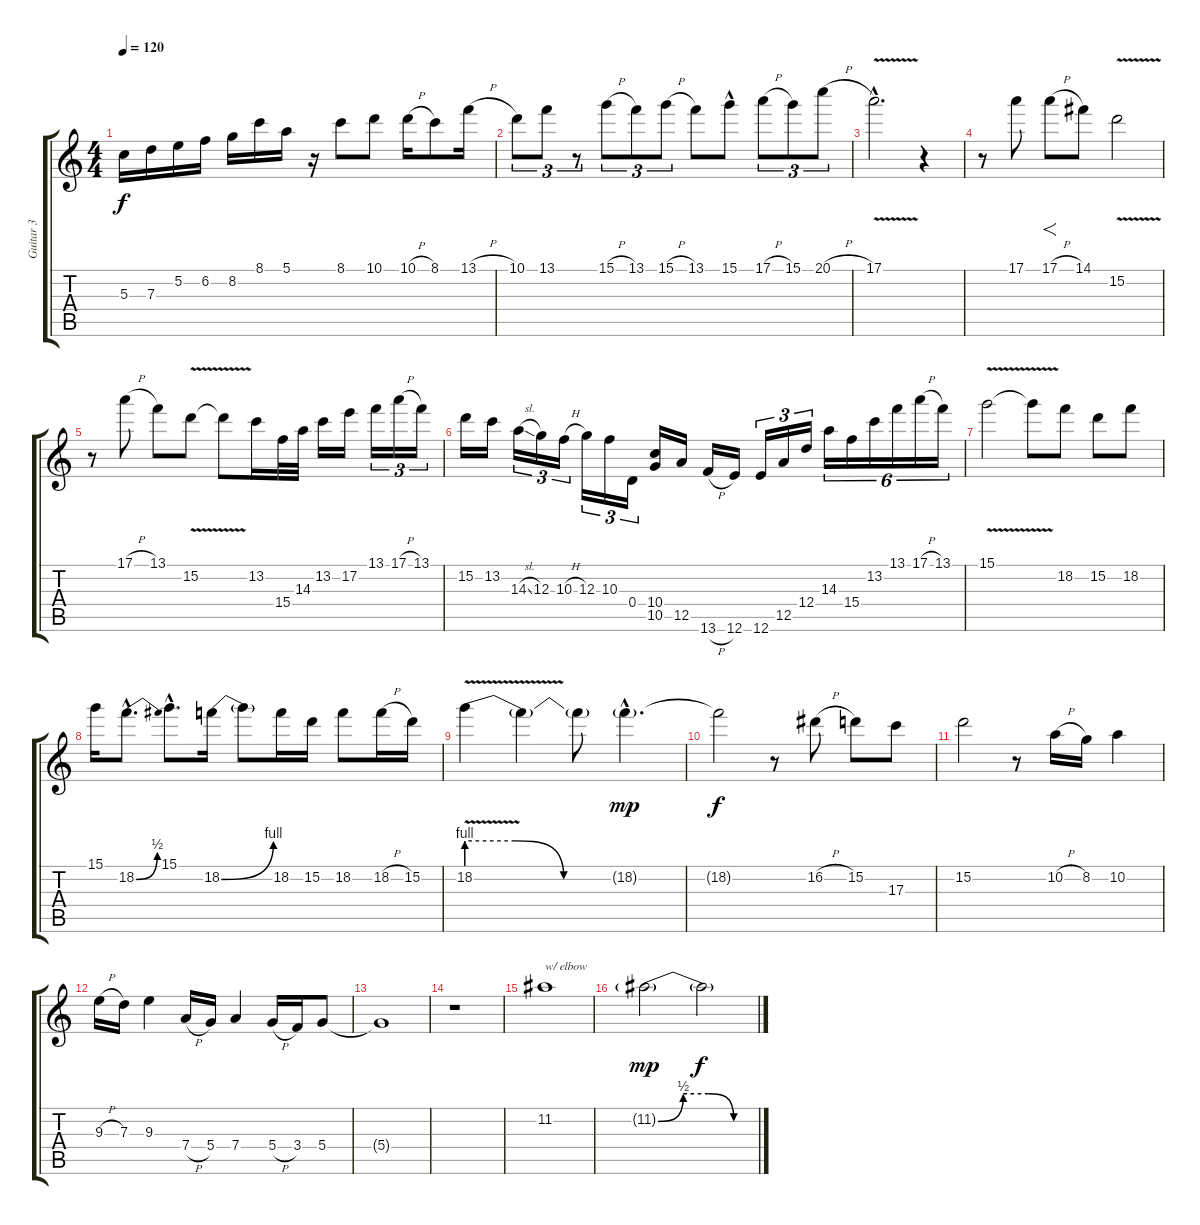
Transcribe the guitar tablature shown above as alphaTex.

\track ("Guitar 3" "Guitar 3") {instrument overdrivenguitar}
\staff {score tabs}
\tuning (E4 B3 G3 D3 A2 E2) {hide}
\ts (4 4)
\tempo 120
\clef g2
\ks c
5.3.16{dy f} 7.3.16 5.2.16 6.2.16 8.2.16 8.1.16 5.1.16 r.16 8.1.8 10.1.8 10.1{h}.16 8.1.8 13.1{h}.16 |
10.1.8{tu (3 2)} 13.1.8{tu (3 2)} r.8{tu (3 2)} 15.1{h}.8{tu (3 2)} 13.1.8{tu (3 2)} 15.1{h}.8{tu (3 2)} 13.1.8 15.1{hac}.8 17.1{h}.8{tu (3 2)} 15.1.8{tu (3 2)} 20.1{h}.8{tu (3 2)} |
17.1{v hac}.2{d} r.4 |
r.8 17.1.8 17.1{h}.8{f} 14.1.8 15.2{v}.2 |
r.8 17.1{h}.8 13.1.8 15.2{v}.8 15.2{t}.8 13.2.16 15.4.32 14.3.32 13.2.16 17.2.16 13.1.16{tu (3 2)} 17.1{h}.16{tu (3 2)} 13.1.16{tu (3 2)} |
15.2.16 13.2.16 14.3{sl}.16{tu (3 2)} 12.3.16{tu (3 2)} 10.3{h}.16{tu (3 2)} 12.3.16{tu (3 2)} 10.3.16{tu (3 2)} 0.4.16{tu (3 2)} (10.4 10.5).16 12.5.16 13.6{h}.16 12.6.16 12.6.16{tu (3 2)} 12.5.16{tu (3 2)} 12.4.16{tu (3 2)} 14.3.16{tu (6 4)} 15.4.16{tu (6 4)} 13.2.16{tu (6 4)} 13.1.16{tu (6 4)} 17.1{h}.16{tu (6 4)} 13.1.16{tu (6 4)} |
15.1{v}.2 15.1{t}.8 18.2.8 15.2.8 18.2.8 |
15.1.16 18.2{be (bend 0 0 60 2) hac}.8{d} 15.1{hac}.8{d} 18.2{be (bend 0 0 60 4)}.16 18.2{t}.8 18.2.16 15.2.16 18.2.8 18.2{h}.16 15.2.16 |
18.2{be (custom 0 4 20 4 40 0 60 0) v}.4 18.2{t}.4 18.2{t}.8 18.2{g hac}.4{d dy mp} |
18.2{t}.2{dy f} r.8 16.2{h}.8 15.2.8 17.3.8 |
15.2.2 r.8 10.2{h}.16 8.2.16 10.2.4 |
9.3{h}.16 7.3.16 9.3.4 7.4{h}.16 5.4.16 7.4.4 5.4{h}.16 3.4.16 5.4.8 |
5.4{t}.1 |
r.1 |
11.2.1{txt "w/ elbow"} |
11.2{be (custom 0 0 15 2 30 2 45 0 60 0) g}.2{dy mp} 11.2{t}.2{dy f}
